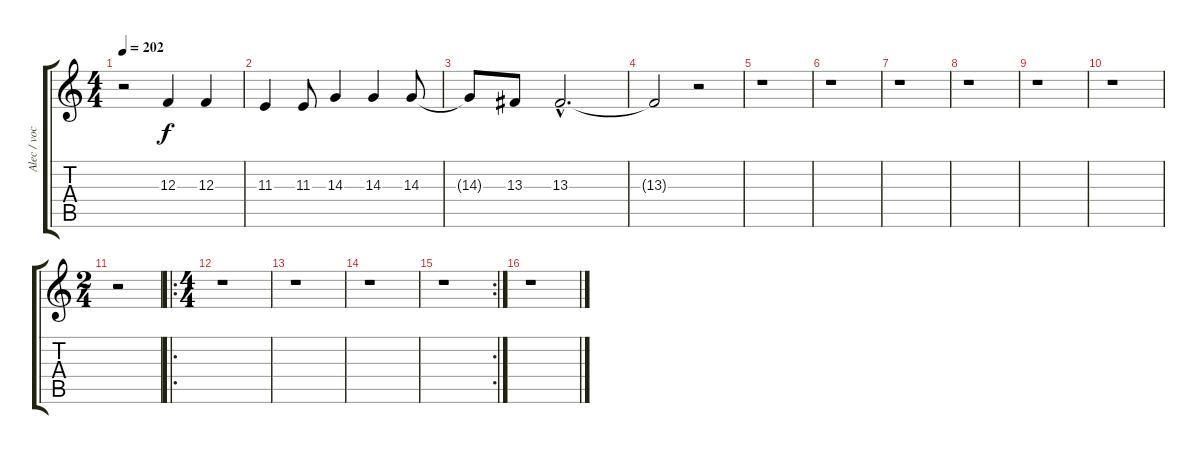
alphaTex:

\track ("Alec / vocals" "Alec / voc") {instrument lead1square}
\staff {score tabs}
\tuning (D4 A3 F3 C3 G2 D2) {hide}
\ts (4 4)
\tempo 202
\clef g2
\ks c
r.2{dy f} 12.3.4 12.3.4 |
11.3.4 11.3.8 14.3.4 14.3.4 14.3.8 |
14.3{t}.8 13.3.8 13.3{hac}.2{d} |
13.3{t}.2 r.2 |
r.1 |
r.1 |
r.1 |
r.1 |
r.1 |
r.1 |
\ts (2 4)
r.2 |
\ro
\ts (4 4)
r.1 |
r.1 |
r.1 |
\rc 2
r.1 |
r.1
